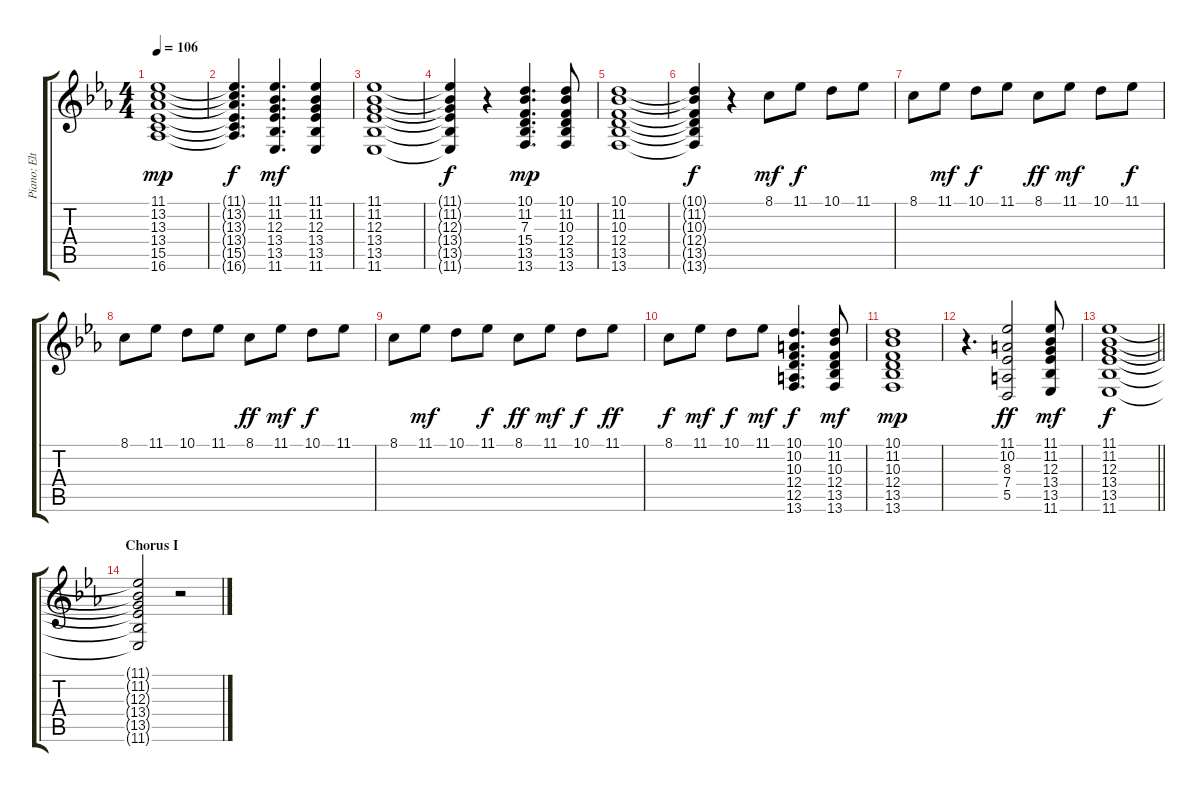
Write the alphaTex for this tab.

\track ("Piano: Elton" "Piano: Elt") {instrument harpsichord}
\staff {score tabs}
\tuning (E4 B3 G3 D3 A2 E2) {hide}
\ts (4 4)
\tempo 106
\clef g2
\ks eb
(11.1 13.2 13.3 13.4 15.5 16.6).1{dy mp} |
(11.1{t} 13.2{t} 13.3{t} 13.4{t} 15.5{t} 16.6{t}).4{d dy f} (11.1 11.2 12.3 13.4 13.5 11.6).4{d dy mf} (11.1 11.2 12.3 13.4 13.5 11.6).4 |
(11.1 11.2 12.3 13.4 13.5 11.6).1 |
(11.1{t} 11.2{t} 12.3{t} 13.4{t} 13.5{t} 11.6{t}).4{dy f} r.4 (10.1 11.2 7.3 15.4 13.5 13.6).4{d dy mp} (10.1 11.2 10.3 12.4 13.5 13.6).8 |
(10.1 11.2 10.3 12.4 13.5 13.6).1 |
(10.1{t} 11.2{t} 10.3{t} 12.4{t} 13.5{t} 13.6{t}).4{dy f} r.4 8.1.8{dy mf} 11.1.8{dy f} 10.1.8 11.1.8 |
8.1.8 11.1.8{dy mf} 10.1.8{dy f} 11.1.8 8.1.8{dy ff} 11.1.8{dy mf} 10.1.8 11.1.8{dy f} |
8.1.8 11.1.8 10.1.8 11.1.8 8.1.8{dy ff} 11.1.8{dy mf} 10.1.8{dy f} 11.1.8 |
8.1.8 11.1.8{dy mf} 10.1.8 11.1.8{dy f} 8.1.8{dy ff} 11.1.8{dy mf} 10.1.8{dy f} 11.1.8{dy ff} |
8.1.8{dy f} 11.1.8{dy mf} 10.1.8{dy f} 11.1.8{dy mf} (10.1 10.2 10.3 12.4 12.5 13.6).4{d dy f} (10.1 11.2 10.3 12.4 13.5 13.6).8{dy mf} |
(10.1 11.2 10.3 12.4 13.5 13.6).1{dy mp} |
r.4{d} (11.1 10.2 8.3 7.4 5.5).2{dy ff} (11.1 11.2 12.3 13.4 13.5 11.6).8{dy mf} |
\barLineRight lightlight
(11.1 11.2 12.3 13.4 13.5 11.6).1{dy f} |
\section ("" "Chorus I")
(11.1{t} 11.2{t} 12.3{t} 13.4{t} 13.5{t} 11.6{t}).2 r.2
